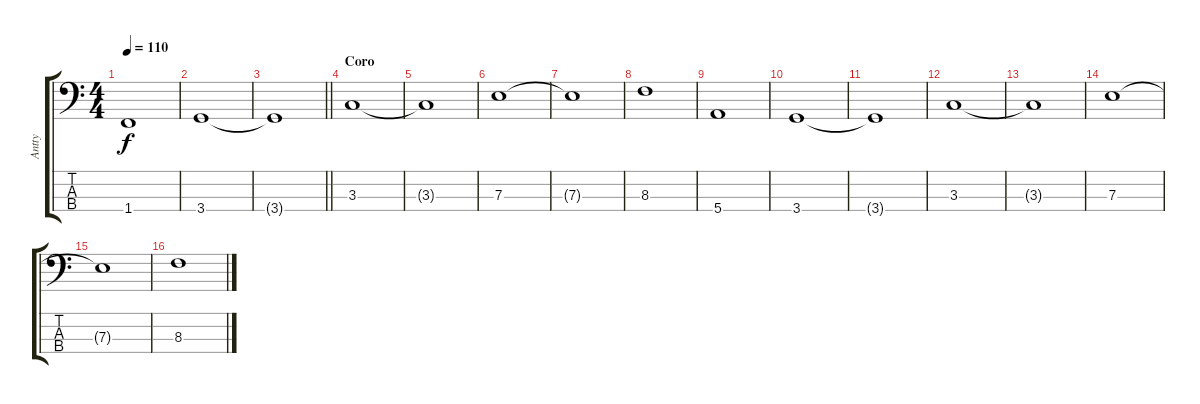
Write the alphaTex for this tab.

\track ("Antty" "Antty") {instrument acousticbass}
\staff {score tabs}
\tuning (G2 D2 A1 E1) {hide}
\ts (4 4)
\tempo 110
\clef f4
\ks c
1.4{t}.1{dy f} |
3.4.1 |
\barLineRight lightlight
3.4{t}.1 |
\section ("" "Coro")
3.3.1 |
3.3{t}.1 |
7.3.1 |
7.3{t}.1 |
8.3.1 |
5.4.1 |
3.4.1 |
3.4{t}.1 |
3.3.1 |
3.3{t}.1 |
7.3.1 |
7.3{t}.1 |
8.3.1
